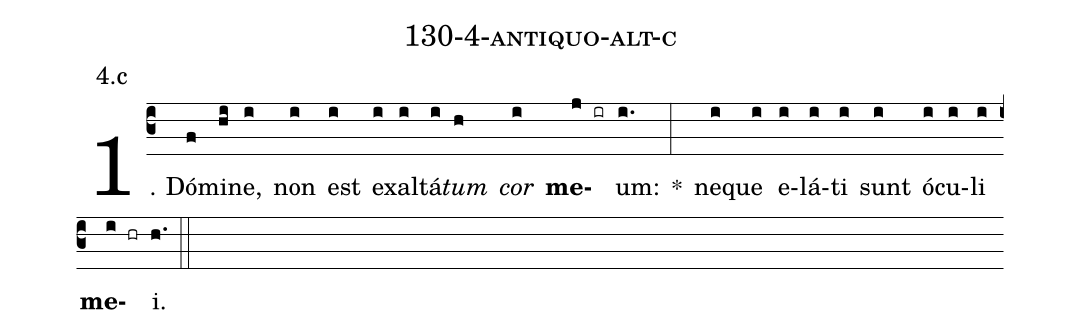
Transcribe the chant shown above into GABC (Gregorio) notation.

name: 130-4-antiquo-alt-c;
annotation: 4.c;
%%
(c3)1. Dó(f)mi(hi)ne,(i) non(i) est(i) ex(i)al(i)tá(i)<i>tum</i>(h) <i>cor</i>(i) <b>me</b>(j ir)um:(i.) *(:) ne(i)que(i) e(i)lá(i)ti(i) sunt(i) ó(i)cu(i)li(i) <b>me</b>(i hr)i.(h.) (::)
